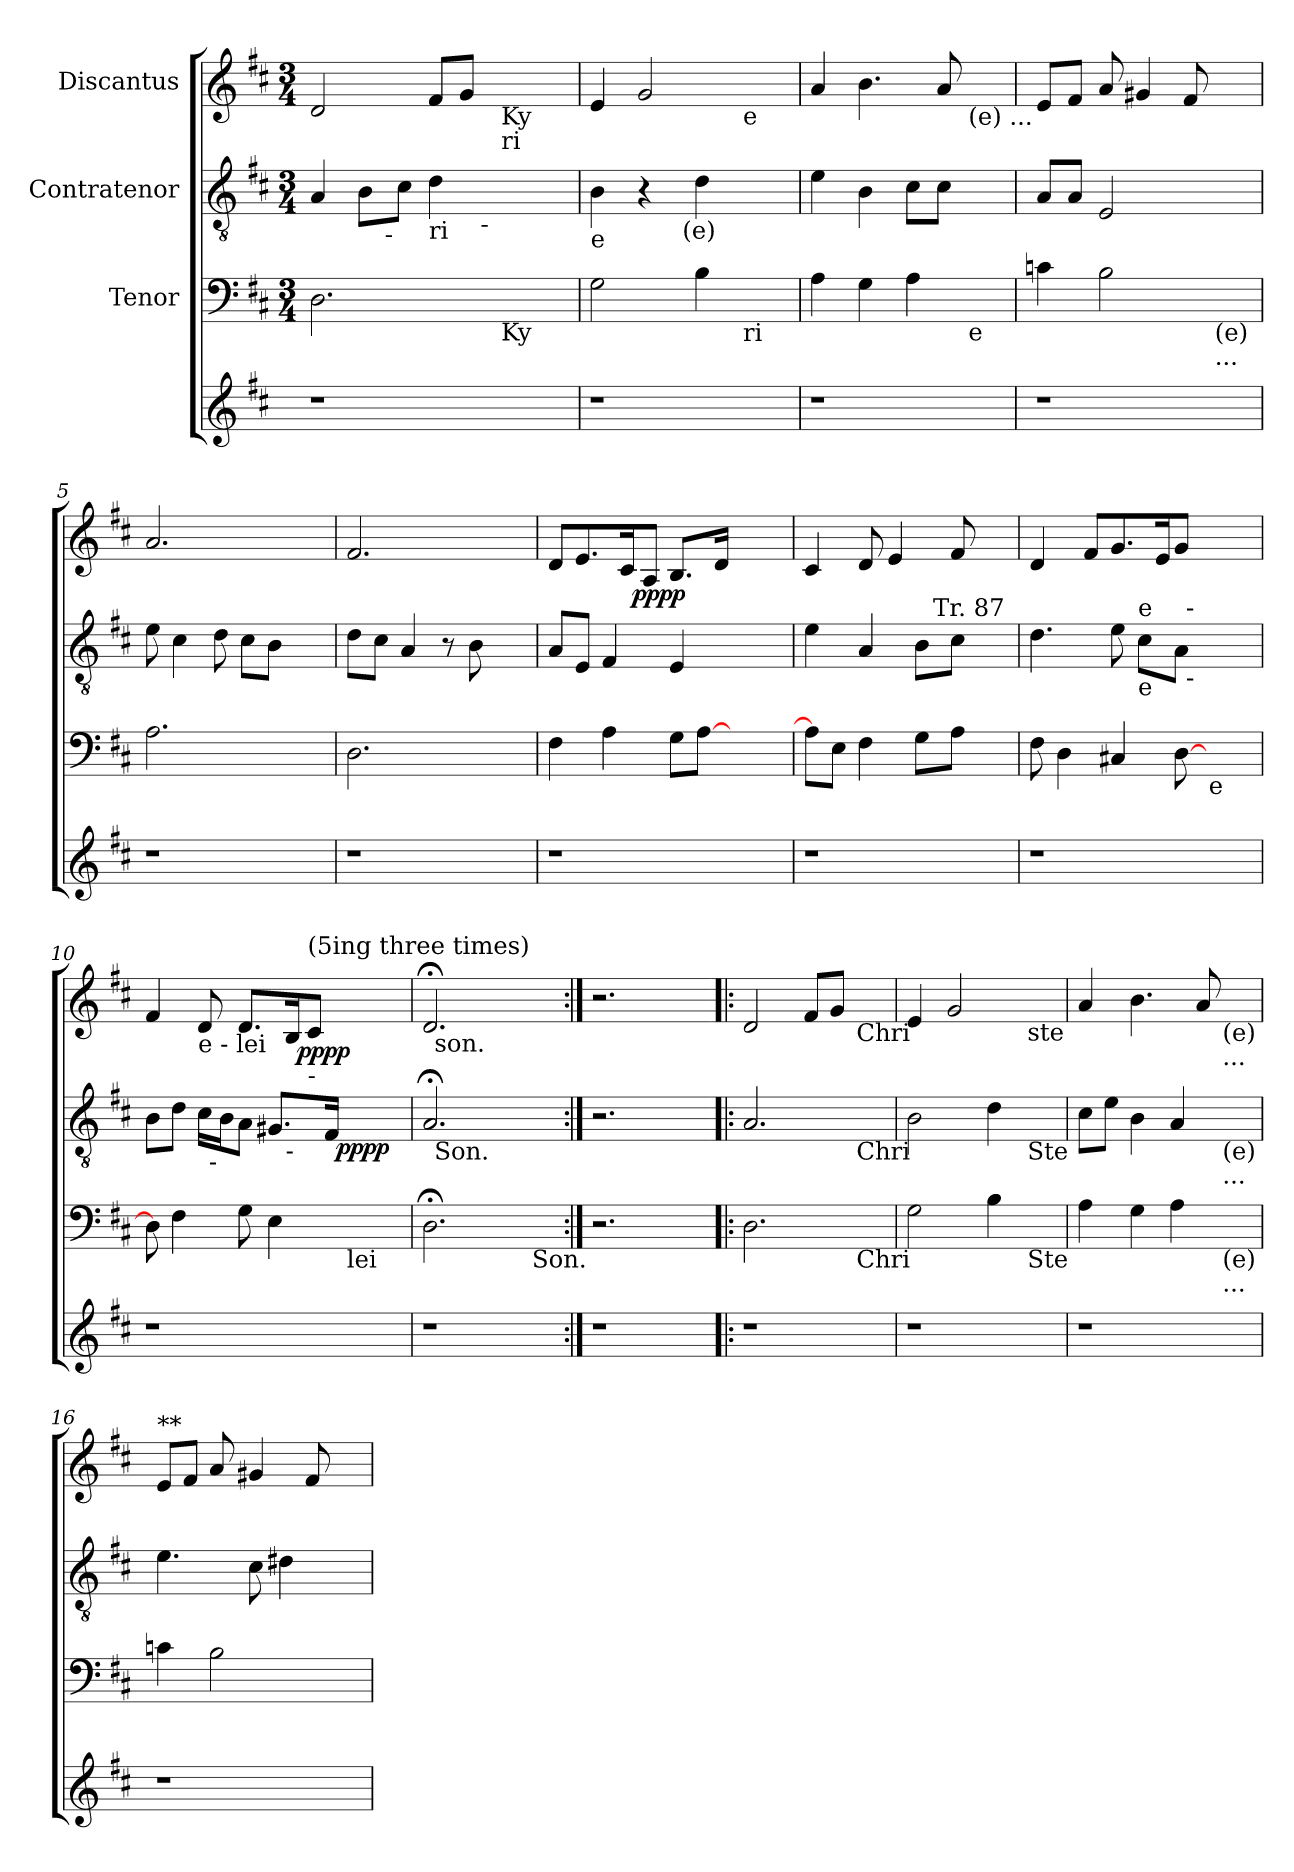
**kern	**kern	**kern	**dynam	**kern	**dynam
*part4	*part3	*part2	*part2	*part1	*part1
*staff4	*staff3	*staff2	*staff2	*staff1	*staff1
*	*I"Tenor	*I"Contratenor	*	*I"Discantus	*
!!LO:PB:g=z
*clefG2	*clefF4	*clefGv2	*	*clefG2	*
*k[f#c#]	*k[f#c#]	*k[f#c#]	*	*k[f#c#]	*
*D:	*D:	*D:	*	*D:	*
*	*M3/4	*M3/4	*	*M3/4	*
=1	=1	=1	=1	=1	=1
!	!	!LO:TX:b:t=Ky	!	!	!
*	*	*^	*	*	*
*	*	*	*^	*	*	*
1r	2.D\	4A/	4ryy	2ryy	.	2d/	.
.	.	8B\L	16.ryy	.	.	.	.
!	!	!	!LO:TX:b:t=-	!	!	!	!
.	.	.	2ryy	.	.	.	.
.	.	8c#\J	.	.	.	.	.
!	!	!LO:TX:b:t=ri	!	!	!	!	!
.	.	4d\	.	8.ryy	.	8f#/L	.
.	.	.	.	.	.	8g/J	.
!	!	!	!	!LO:TX:b:t=-	!	!	!
.	.	.	.	4ryy	.	.	.
!	!	!	!	!	!	!LO:TX:b:t=Ky	!
!	!	!	!	!	!	!LO:TX:b:t=ri	!
!	!LO:TX:b:t=Ky	!	!	!	!	!	!
.	4ryy	4ryy	.	.	.	4ryy	.
.	.	.	8ryy	.	.	.	.
.	.	.	.	16ryy	.	.	.
.	.	.	32ryy	.	.	.	.
=2	=2	=2	=2	=2	=2	=2	=2
!	!	!LO:TX:b:t=e	!	!	!	!	!
*	*	*	*v	*v	*	*	*
1r	2G\	4B\	4...ryy	.	4e/	.
.	.	4r	.	.	2g/	.
!	!	!	!LO:TX:b:t=(e)	!	!	!
.	.	.	2ryy	.	.	.
.	4B\	4d\	.	.	.	.
!	!	!	!	!	!LO:TX:b:t=e	!
!	!LO:TX:b:t=ri	!	!	!	!	!
.	4ryy	4ryy	.	.	4ryy	.
.	.	.	32ryy	.	.	.
=3	=3	=3	=3	=3	=3	=3
!	!	!LO:TX:b:t=...	!	!	!	!
*	*	*v	*v	*	*	*
1r	4A\	4e\	.	4a/	.
.	4G\	4B\	.	4.b\	.
.	4A\	8c#\L	.	.	.
.	.	8c#\J	.	8a/	.
!	!	!	!	!LO:TX:b:t=(e) ...	!
!	!LO:TX:b:t=e	!	!	!	!
.	4ryy	4ryy	.	4ryy	.
=4	=4	=4	=4	=4	=4
1r	4cn\	8A/L	.	8e/L	.
.	.	8A/J	.	8f#/J	.
.	2B\	2E/	.	8a/	.
.	.	.	.	4g#X/	.
.	.	.	.	8f#/	.
!	!LO:TX:b:t=(e)	!	!	!	!
!	!LO:TX:b:t=...	!	!	!	!
.	4ryy	4ryy	.	4ryy	.
=5	=5	=5	=5	=5	=5
1r	2.A\	8e\	.	2.a/	.
.	.	4c#\	.	.	.
.	.	8d\	.	.	.
.	.	8c#\L	.	.	.
.	.	8B\J	.	.	.
.	4ryy	4ryy	.	4ryy	.
=6	=6	=6	=6	=6	=6
1r	2.D\	8d\L	.	2.f#/	.
.	.	8c#\J	.	.	.
.	.	4A/	.	.	.
.	.	8r	.	.	.
.	.	8B\	.	.	.
.	4ryy	4ryy	.	4ryy	.
!!LO:LB:g=z
=7	=7	=7	=7	=7	=7
*	*	*	*	*^	*
1r	4F#\	8A/L	.	8d/L	4ryy	.
.	.	8E/J	.	8.e/	.	.
.	4A\	4F#/	.	.	16.ryy	.
.	.	.	.	16c#/k	.	.
!	!	!	!	!	!	!LO:DY:b
.	.	.	.	.	2ryy	pppp
.	.	.	.	8A/J	.	.
.	8G\L	4E/	.	8.B/L	.	.
.	[>8A\J	.	.	.	.	.
.	.	.	.	16d/Jk	.	.
.	4ryy	4ryy	.	4ryy	.	.
.	.	.	.	.	8ryy	.
.	.	.	.	.	32ryy	.
*	*	*	*	*v	*v	*
=8	=8	=8	=8	=8	=8
*	*	*^	*	*	*
1r	8A\L]	4e\	2ryy	.	4c#/	.
.	8E\J	.	.	.	.	.
.	4F#\	4A/	.	.	8d/	.
.	.	.	.	.	4e/	.
.	8G\L	8B\L	16ryy	.	.	.
!	!	!	!LO:TX:a:t=Tr. 87	!	!	!
.	.	.	4..ryy	.	.	.
.	8A\J	8c#\J	.	.	8f#/	.
.	4ryy	4ryy	.	.	4ryy	.
=9	=9	=9	=9	=9	=9	=9
1r	8F#\	4.d\	2ryy	.	4d/	.
.	4D\	.	.	.	.	.
.	.	.	.	.	8f#/L	.
.	4C#X/	8e\	.	.	8.g/	.
!	!	!LO:TX:b:t=e	!	!	!	!
!	!	!LO:TX:a:t=e	!	!	!	!
.	.	8c#\L	8ryy	.	.	.
.	.	.	.	.	16e/k	.
.	[>8D\	8A\J	32ryy	.	8g/J	.
!	!	!	!LO:TX:a:t=-	!	!	!
!	!	!	!LO:TX:b:t=-	!	!	!
.	.	.	4ryy	.	.	.
!	!LO:TX:b:t=e	!	!	!	!	!
.	4ryy	4ryy	.	.	4ryy	.
.	.	.	16.ryy	.	.	.
=10	=10	=10	=10	=10	=10	=10
*	*	*	*	*	*^	*
!	!	!LO:TX:b:t=lei	!	!	!	!	!
*	*	*^	*^	*	*	*	*
1r	8D\]	8B\L	2ryy	4ryy	2ryy	.	4f#/	2ryy	.
.	4F#\	8d\J	.	.	.	.	.	.	.
!	!	!	!	!	!	!	!LO:TX:b:t=e - lei	!	!
.	.	16c#\LL	.	32ryy	.	.	8d/	.	.
!	!	!	!	!LO:TX:b:t=-	!	!	!	!	!
.	.	.	.	2ryy	.	.	.	.	.
.	.	16B\J	.	.	.	.	.	.	.
.	8G\	8A\J	.	.	.	.	8.d/L	.	.
.	4E\	8.G#X/L	8..ryy	.	16ryy	.	.	16.ryy	.
!	!	!	!	!	!LO:TX:b:t=-	!	!	!	!
.	.	.	.	.	4..ryy	.	16B/k	.	.
!	!	!	!	!	!	!	!	!	!LO:DY:b
.	.	.	.	.	.	.	.	4ryy	pppp
!	!	!	!	!	!	!	!LO:TX:b:t=-	!	!
!	!	!	!	!	!	!	!LO:TX:a:t=(5ing three times)	!	!
.	.	.	.	.	.	.	8c#/J	.	.
.	.	16F#/Jk	.	.	.	.	.	.	.
!	!	!	!	!	!	!LO:DY:b	!	!	!
.	.	.	4ryy	.	.	pppp	.	.	.
!	!LO:TX:b:t=lei	!	!	!	!	!	!	!	!
.	4ryy	4ryy	.	.	.	.	4ryy	.	.
.	.	.	.	8..ryy	.	.	.	.	.
.	.	.	.	.	.	.	.	8ryy	.
.	.	.	32ryy	.	.	.	.	32ryy	.
*	*	*	*v	*v	*v	*	*	*	*
=11	=11	=11	=11	=11	=11	=11	=11
1r	2.D;<\	2.A;/	32ryy	.	2.d;/	32ryy	.
!	!	!	!	!	!	!LO:TX:b:t=son.	!
!	!	!	!LO:TX:b:t=Son.	!	!	!	!
.	.	.	2ryy	.	.	2ryy	.
.	.	.	4...ryy	.	.	4...ryy	.
!	!LO:TX:b:t=Son.	!	!	!	!	!	!
.	4ryy	4ryy	.	.	4ryy	.	.
!!LO:LB:g=z
=12:|!	=12:|!	=12:|!	=12:|!	=12:|!	=12:|!	=12:|!	=12:|!
!	!	!	!	!	!LO:TX:a:t=]2	!	!
*	*	*v	*v	*	*	*	*
*	*	*	*	*v	*v	*
1r	2.r	2.r	.	2.r	.
.	4ryy	4ryy	.	4ryy	.
=13!|:	=13!|:	=13!|:	=13!|:	=13!|:	=13!|:
1r	2.D\	2.A/	.	2d/	.
.	.	.	.	8f#/L	.
.	.	.	.	8g/J	.
!	!	!	!	!LO:TX:b:t=Chri	!
!	!	!LO:TX:b:t=Chri	!	!	!
!	!LO:TX:b:t=Chri	!	!	!	!
.	4ryy	4ryy	.	4ryy	.
=14	=14	=14	=14	=14	=14
1r	2G\	2B\	.	4e/	.
.	.	.	.	2g/	.
.	4B\	4d\	.	.	.
!	!	!	!	!LO:TX:b:t=ste	!
!	!	!LO:TX:b:t=Ste	!	!	!
!	!LO:TX:b:t=Ste	!	!	!	!
.	4ryy	4ryy	.	4ryy	.
=15	=15	=15	=15	=15	=15
1r	4A\	8c#\L	.	4a/	.
.	.	8e\J	.	.	.
.	4G\	4B\	.	4.b\	.
.	4A\	4A/	.	.	.
.	.	.	.	8a/	.
!	!	!	!	!LO:TX:b:t=(e)	!
!	!	!	!	!LO:TX:b:t=...	!
!	!	!LO:TX:b:t=(e)	!	!	!
!	!	!LO:TX:b:t=...	!	!	!
!	!LO:TX:b:t=(e)	!	!	!	!
!	!LO:TX:b:t=...	!	!	!	!
.	4ryy	4ryy	.	4ryy	.
=16	=16	=16	=16	=16	=16
!	!	!	!	!LO:TX:a:t=**	!
1r	4cn\	4.e\	.	8e/L	.
.	.	.	.	8f#/J	.
.	2B\	.	.	8a/	.
.	.	8c#\	.	4g#X/	.
.	.	4d#X\	.	.	.
.	.	.	.	8f#/	.
.	4ryy	4ryy	.	4ryy	.
=	=	=	=	=	=
*-	*-	*-	*-	*-	*-
